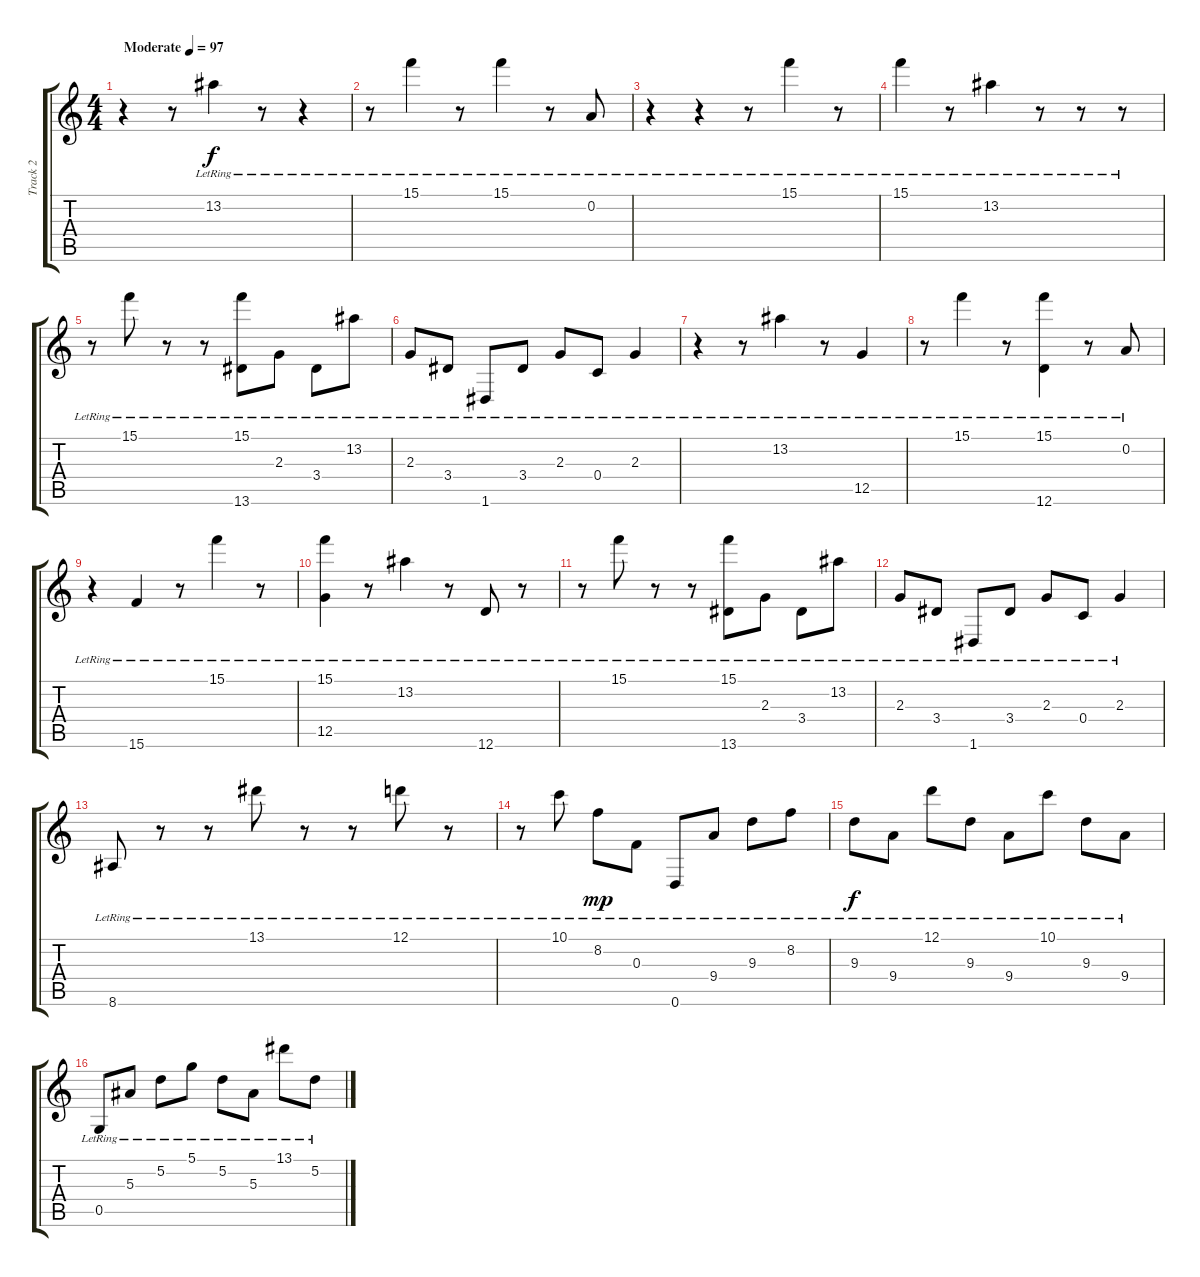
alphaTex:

\track ("Track 2" "Track 2") {instrument electricguitarjazz}
\staff {score tabs}
\tuning (D4 A3 F3 C3 G2 D2) {hide}
\ts (4 4)
\tempo (97 "Moderate")
\clef g2
\ks c
r.4{dy f instrument electricguitarjazz} r.8 13.2{lr}.4 r.8 r.4 |
r.8 15.1{lr}.4 r.8 15.1{lr}.4 r.8 0.2{lr}.8 |
r.4 r.4 r.8 15.1{lr}.4 r.8 |
15.1{lr}.4 r.8 13.2{lr}.4 r.8 r.8 r.8 |
r.8 15.1{lr}.8 r.8 r.8 (15.1{lr} 13.6{lr}).8 2.3{lr}.8 3.4{lr}.8 13.2{lr}.8 |
2.3{lr}.8 3.4{lr}.8 1.6{lr}.8 3.4{lr}.8 2.3{lr}.8 0.4{lr}.8 2.3{lr}.4 |
r.4 r.8 13.2{lr}.4 r.8 12.5{lr}.4 |
r.8 15.1{lr}.4 r.8 (15.1{lr} 12.6{lr}).4 r.8 0.2{lr}.8 |
r.4 15.6{lr}.4 r.8 15.1{lr}.4 r.8 |
(15.1{lr} 12.5{lr}).4 r.8 13.2{lr}.4 r.8 12.6{lr}.8 r.8 |
r.8 15.1{lr}.8 r.8 r.8 (15.1{lr} 13.6{lr}).8 2.3{lr}.8 3.4{lr}.8 13.2{lr}.8 |
2.3{lr}.8 3.4{lr}.8 1.6{lr}.8 3.4{lr}.8 2.3{lr}.8 0.4{lr}.8 2.3{lr}.4 |
8.6{lr}.8 r.8 r.8 13.1{lr}.8 r.8 r.8 12.1{lr}.8 r.8 |
r.8 10.1{lr}.8 8.2{lr}.8{dy mp} 0.3{lr}.8 0.6{lr}.8 9.4{lr}.8 9.3{lr}.8 8.2{lr}.8 |
9.3{lr}.8{dy f} 9.4{lr}.8 12.1{lr}.8 9.3{lr}.8 9.4{lr}.8 10.1{lr}.8 9.3{lr}.8 9.4{lr}.8 |
0.5{lr}.8 5.3{lr}.8 5.2{lr}.8 5.1{lr}.8 5.2{lr}.8 5.3{lr}.8 13.1{lr}.8 5.2{lr}.8
